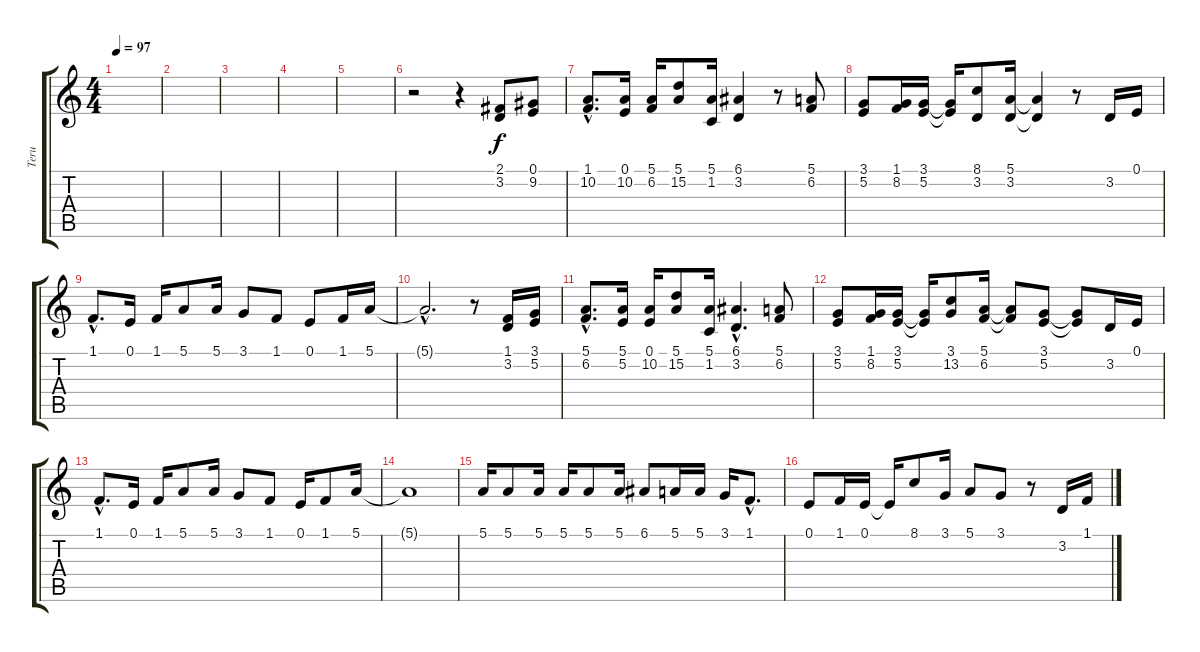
\track ("Teru" "Teru") {instrument voiceoohs}
\staff {score tabs}
\tuning (E4 B3 G3 D3 A2 E2) {hide}
\ts (4 4)
\tempo 97
\clef g2
\ks c
|
|
|
|
|
r.2 r.4 (2.1 3.2).8 (0.1 9.2).8 |
(1.1{hac} 10.2{hac}).8{d} (0.1 10.2).16 (5.1 6.2).16 (5.1 15.2).8 (5.1 1.2).16 (6.1 3.2).4 r.8 (5.1 6.2).8 |
(3.1 5.2).8 (1.1 8.2).16 (3.1 5.2).16 (3.1{t} 5.2{t}).16 (8.1 3.2).8 (5.1 3.2).16 (5.1{t} 3.2{t}).4 r.8 3.2.16 0.1.16 |
1.1{hac}.8{d} 0.1.16 1.1.16 5.1.8 5.1.16 3.1.8 1.1.8 0.1.8 1.1.16 5.1.16 |
5.1{hac t}.2{d} r.8 (1.1 3.2).16 (3.1 5.2).16 |
(5.1{hac} 6.2{hac}).8{d} (5.1 5.2).16 (0.1 10.2).16 (5.1 15.2).8 (5.1 1.2).16 (6.1{hac} 3.2{hac}).4{d} (5.1 6.2).8 |
(3.1 5.2).8 (1.1 8.2).16 (3.1 5.2).16 (3.1{t} 5.2{t}).16 (3.1 13.2).8 (5.1 6.2).16 (5.1{t} 6.2{t}).8 (3.1 5.2).8 (3.1{t} 5.2{t}).8 3.2.16 0.1.16 |
1.1{hac}.8{d} 0.1.16 1.1.16 5.1.8 5.1.16 3.1.8 1.1.8 0.1.16 1.1.8 5.1.16 |
5.1{t}.1 |
5.1.16 5.1.8 5.1.16 5.1.16 5.1.8 5.1.16 6.1.8 5.1.16 5.1.16 3.1.16 1.1{hac}.8{d} |
0.1.8 1.1.16 0.1.16 0.1{t}.16 8.1.8 3.1.16 5.1.8 3.1.8 r.8 3.2.16 1.1.16
